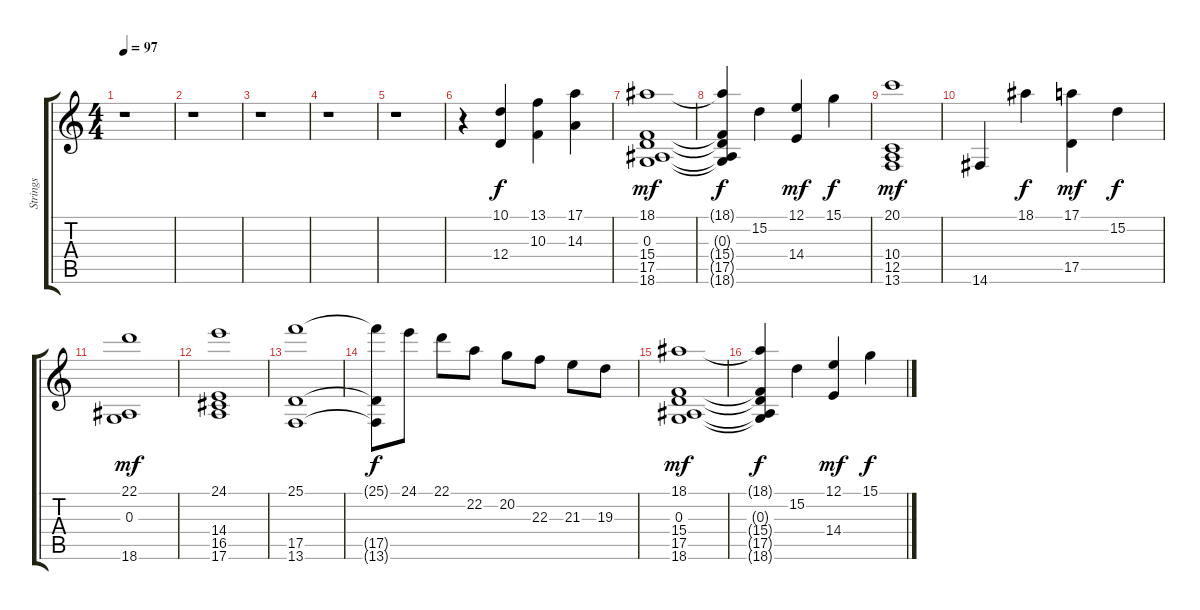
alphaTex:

\track ("Strings" "Strings") {instrument stringensemble1}
\staff {score tabs}
\tuning (E4 B3 G3 D3 A2 E2) {hide}
\ts (4 4)
\tempo 97
\clef g2
\ks c
r.1{dy mf} |
r.1 |
r.1 |
r.1 |
r.1 |
r.4 (10.1 12.4).4{dy f} (13.1 10.3).4 (17.1 14.3).4 |
(18.1 0.3 15.4 17.5 18.6).1{dy mf} |
(18.1{t} 0.3{t} 15.4{t} 17.5{t} 18.6{t}).4{dy f} 15.2.4 (12.1 14.4).4{dy mf} 15.1.4{dy f} |
(20.1 10.4 12.5 13.6).1{dy mf} |
14.6.4 18.1.4{dy f} (17.1 17.5).4{dy mf} 15.2.4{dy f} |
(22.1 0.3 18.6).1{dy mf} |
(24.1 14.4 16.5 17.6).1 |
(25.1 17.5 13.6).1 |
(25.1{t} 17.5{t} 13.6{t}).8{dy f} 24.1.8 22.1.8 22.2.8 20.2.8 22.3.8 21.3.8 19.3.8 |
(18.1 0.3 15.4 17.5 18.6).1{dy mf} |
(18.1{t} 0.3{t} 15.4{t} 17.5{t} 18.6{t}).4{dy f} 15.2.4 (12.1 14.4).4{dy mf} 15.1.4{dy f}
